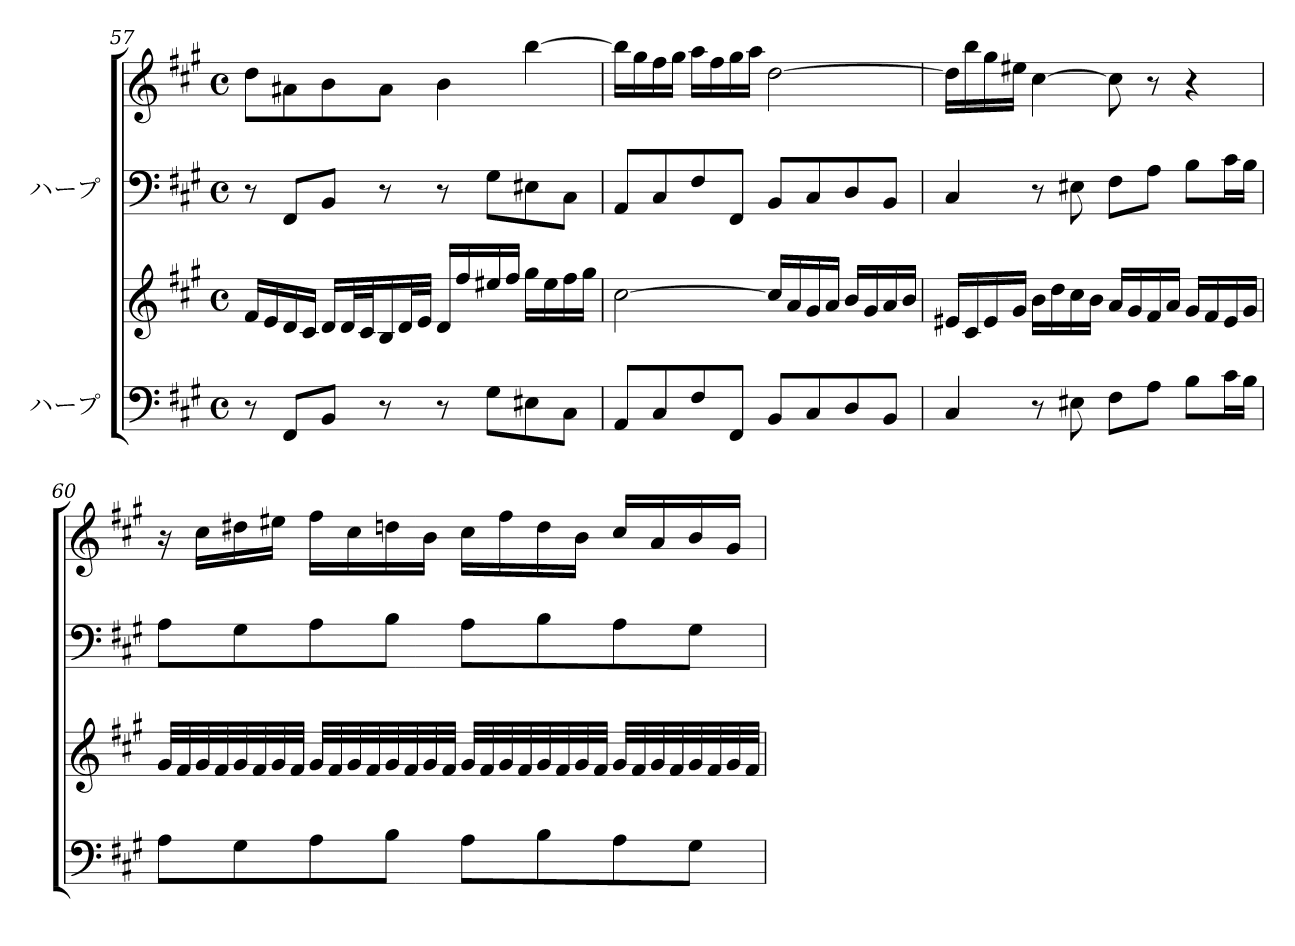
**kern	**kern	**kern	**kern
*part2	*part2	*part1	*part1
*staff4	*staff3	*staff2	*staff1
*I"ハープ	*	*I"ハープ	*
!!LO:LB:g=z
*clefF4	*clefG2	*clefF4	*clefG2
*k[f#c#g#]	*k[f#c#g#]	*k[f#c#g#]	*k[f#c#g#]
*M4/4	*M4/4	*M4/4	*M4/4
*met(c)	*met(c)	*met(c)	*met(c)
=57	=57	=57	=57
8r	16f#/LL	8r	8dd\L
.	16e/	.	.
8FF#/L	16d/	8FF#/L	8a#X\
.	16c#/JJ	.	.
8BB/J	16d/LL	8BB/J	8b\
.	32d/L	.	.
.	32c#/J	.	.
8r	16B/	8r	8a#\J
.	32d/L	.	.
.	32e/JJJ	.	.
8r	16d/LL	8r	4b\
.	16ff#/	.	.
8G#\L	16ee#X/	8G#\L	.
.	16ff#/JJ	.	.
8E#X\	16gg#\LL	8E#X\	[4bb\
.	16ee#\	.	.
8C#\J	16ff#\	8C#\J	.
.	16gg#\JJ	.	.
=58	=58	=58	=58
8AA/L	[2cc#\	8AA/L	16bb\LL]
.	.	.	16gg#\
8C#/	.	8C#/	16ff#\
.	.	.	16gg#\JJ
8F#/	.	8F#/	16aa\LL
.	.	.	16ff#\
8FF#/J	.	8FF#/J	16gg#\
.	.	.	16aa\JJ
8BB/L	16cc#/LL]	8BB/L	[2dd\
.	16a/	.	.
8C#/	16g#/	8C#/	.
.	16a/JJ	.	.
8D/	16b/LL	8D/	.
.	16g#/	.	.
8BB/J	16a/	8BB/J	.
.	16b/JJ	.	.
!!LO:LB:g=z
=59	=59	=59	=59
4C#/	16e#X/LL	4C#/	16dd\LL]
.	16c#/	.	16bb\
.	16e#/	.	16gg#\
.	16g#/JJ	.	16ee#X\JJ
8r	16b\LL	8r	[4cc#\
.	16dd\	.	.
8E#X\	16cc#\	8E#X\	.
.	16b\JJ	.	.
8F#\L	16a/LL	8F#\L	8cc#\]
.	16g#/	.	.
8A\J	16f#/	8A\J	8r
.	16a/JJ	.	.
8B\L	16g#/LL	8B\L	4r
.	16f#/	.	.
16c#\L	16e#/	16c#\L	.
16B\JJ	16g#/JJ	16B\JJ	.
!!LO:PB:g=z
=60	=60	=60	=60
8A\L	32g#/LLL	8A\L	16r
.	32f#/	.	.
.	32g#/	.	16cc#\LL
.	32f#/	.	.
8G#\	32g#/	8G#\	16dd#X\
.	32f#/	.	.
.	32g#/	.	16ee#X\JJ
.	32f#/JJJ	.	.
8A\	32g#/LLL	8A\	16ff#\LL
.	32f#/	.	.
.	32g#/	.	16cc#\
.	32f#/	.	.
8B\J	32g#/	8B\J	16ddn\
.	32f#/	.	.
.	32g#/	.	16b\JJ
.	32f#/JJJ	.	.
8A\L	32g#/LLL	8A\L	16cc#\LL
.	32f#/	.	.
.	32g#/	.	16ff#\
.	32f#/	.	.
8B\	32g#/	8B\	16dd\
.	32f#/	.	.
.	32g#/	.	16b\JJ
.	32f#/JJJ	.	.
8A\	32g#/LLL	8A\	16cc#/LL
.	32f#/	.	.
.	32g#/	.	16a/
.	32f#/	.	.
8G#\J	32g#/	8G#\J	16b/
.	32f#/	.	.
.	32g#/	.	16g#/JJ
.	32f#/JJJ	.	.
=	=	=	=
*-	*-	*-	*-
